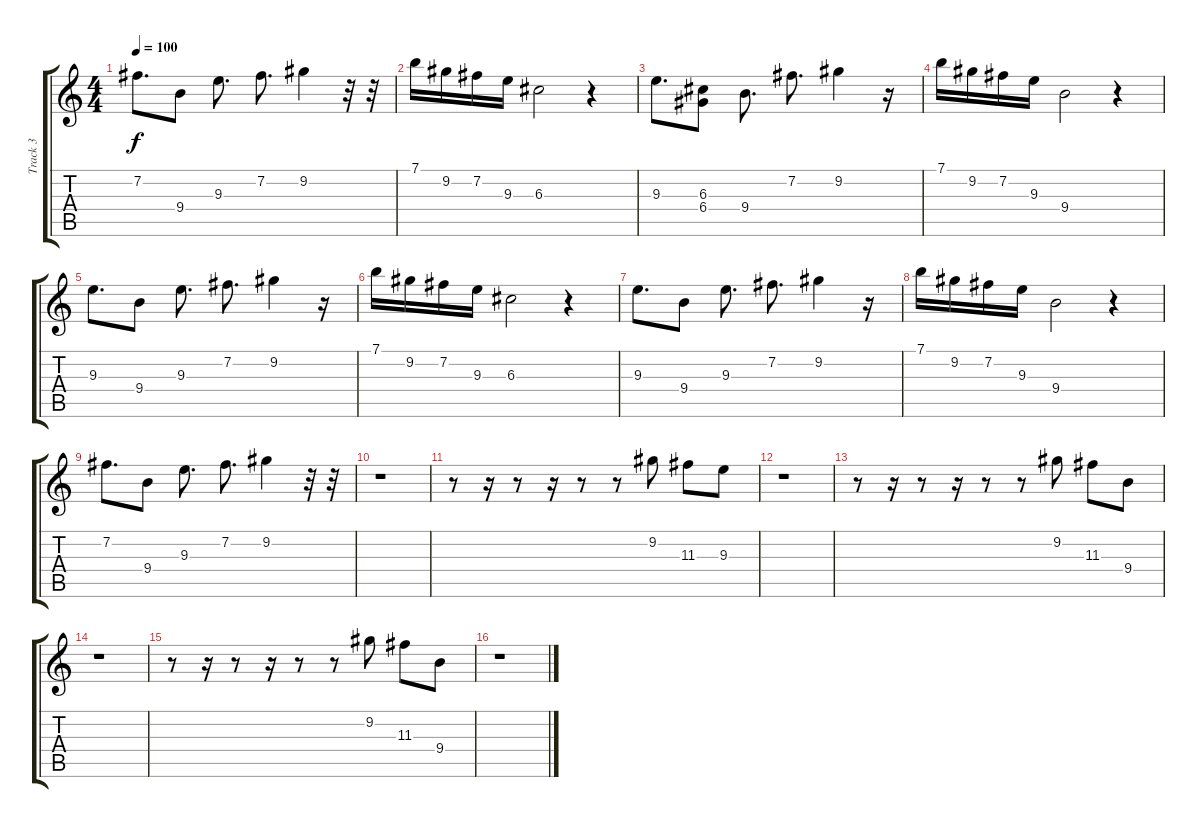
\track ("Track 3" "Track 3") {instrument overdrivenguitar}
\staff {score tabs}
\tuning (E4 B3 G3 D3 A2 E2) {hide}
\ts (4 4)
\tempo 100
\clef g2
\ks c
7.2.8{d dy f} 9.4.8 9.3.8{d} 7.2.8{d} 9.2.4 r.32 r.32 |
7.1.16 9.2.16 7.2.16 9.3.16 6.3.2 r.4 |
9.3.8{d} (6.3 6.4).8 9.4.8{d} 7.2.8{d} 9.2.4 r.16 |
7.1.16 9.2.16 7.2.16 9.3.16 9.4.2 r.4 |
9.3.8{d} 9.4.8 9.3.8{d} 7.2.8{d} 9.2.4 r.16 |
7.1.16 9.2.16 7.2.16 9.3.16 6.3.2 r.4 |
9.3.8{d} 9.4.8 9.3.8{d} 7.2.8{d} 9.2.4 r.16 |
7.1.16 9.2.16 7.2.16 9.3.16 9.4.2 r.4 |
7.2.8{d} 9.4.8 9.3.8{d} 7.2.8{d} 9.2.4 r.32 r.32 |
r.1 |
r.8 r.16 r.8 r.16 r.8 r.8 9.2.8 11.3.8 9.3.8 |
r.1 |
r.8 r.16 r.8 r.16 r.8 r.8 9.2.8 11.3.8 9.4.8 |
r.1 |
r.8 r.16 r.8 r.16 r.8 r.8 9.2.8 11.3.8 9.4.8 |
r.1
